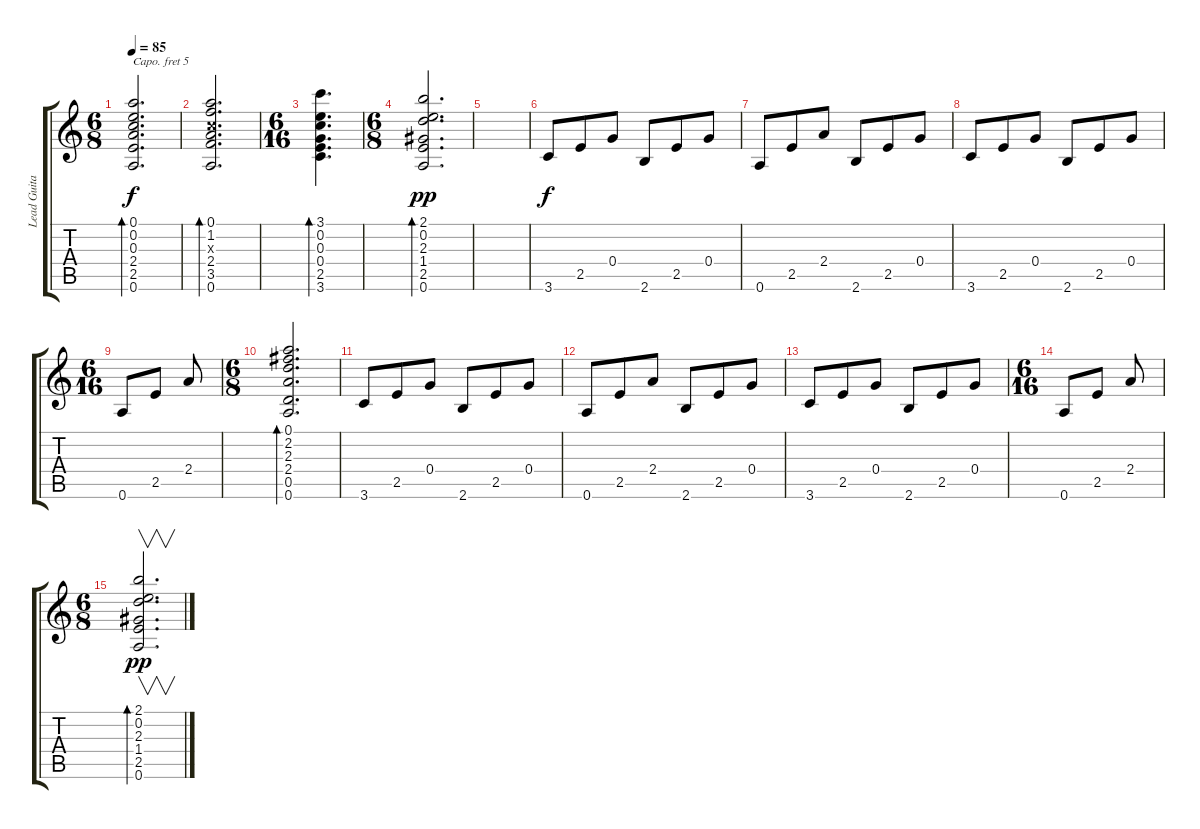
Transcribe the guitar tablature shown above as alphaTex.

\track ("Lead Guitar" "Lead Guita") {instrument electricguitarclean}
\staff {score tabs}
\capo 5
\tuning (E4 B3 G3 D3 A2 E2) {hide}
\ts (6 8)
\tempo 85
\clef g2
\ks c
(0.1 0.2 0.3 2.4 2.5 0.6).2{d bd 30 dy f} |
(0.1 1.2 0.3{x} 2.4 3.5 0.6).2{d bd 60} |
\ts (6 16)
(3.1 0.2 0.3 0.4 2.5 3.6).4{d bd 30} |
\ts (6 8)
(2.1 0.2 2.3 1.4 2.5 0.6).2{d bd 30 dy pp} |
|
3.6.8{dy f} 2.5.8 0.4.8 2.6.8 2.5.8 0.4.8 |
0.6.8 2.5.8 2.4.8 2.6.8 2.5.8 0.4.8 |
3.6.8 2.5.8 0.4.8 2.6.8 2.5.8 0.4.8 |
\ts (6 16)
0.6.8 2.5.8 2.4.8 |
\ts (6 8)
(0.1 2.2 2.3 2.4 0.5 0.6).2{d bd 30} |
3.6.8 2.5.8 0.4.8 2.6.8 2.5.8 0.4.8 |
0.6.8 2.5.8 2.4.8 2.6.8 2.5.8 0.4.8 |
3.6.8 2.5.8 0.4.8 2.6.8 2.5.8 0.4.8 |
\ts (6 16)
0.6.8 2.5.8 2.4.8 |
\ts (6 8)
(2.1 0.2 2.3 1.4 2.5 0.6).2{v d bd 60 dy pp}
